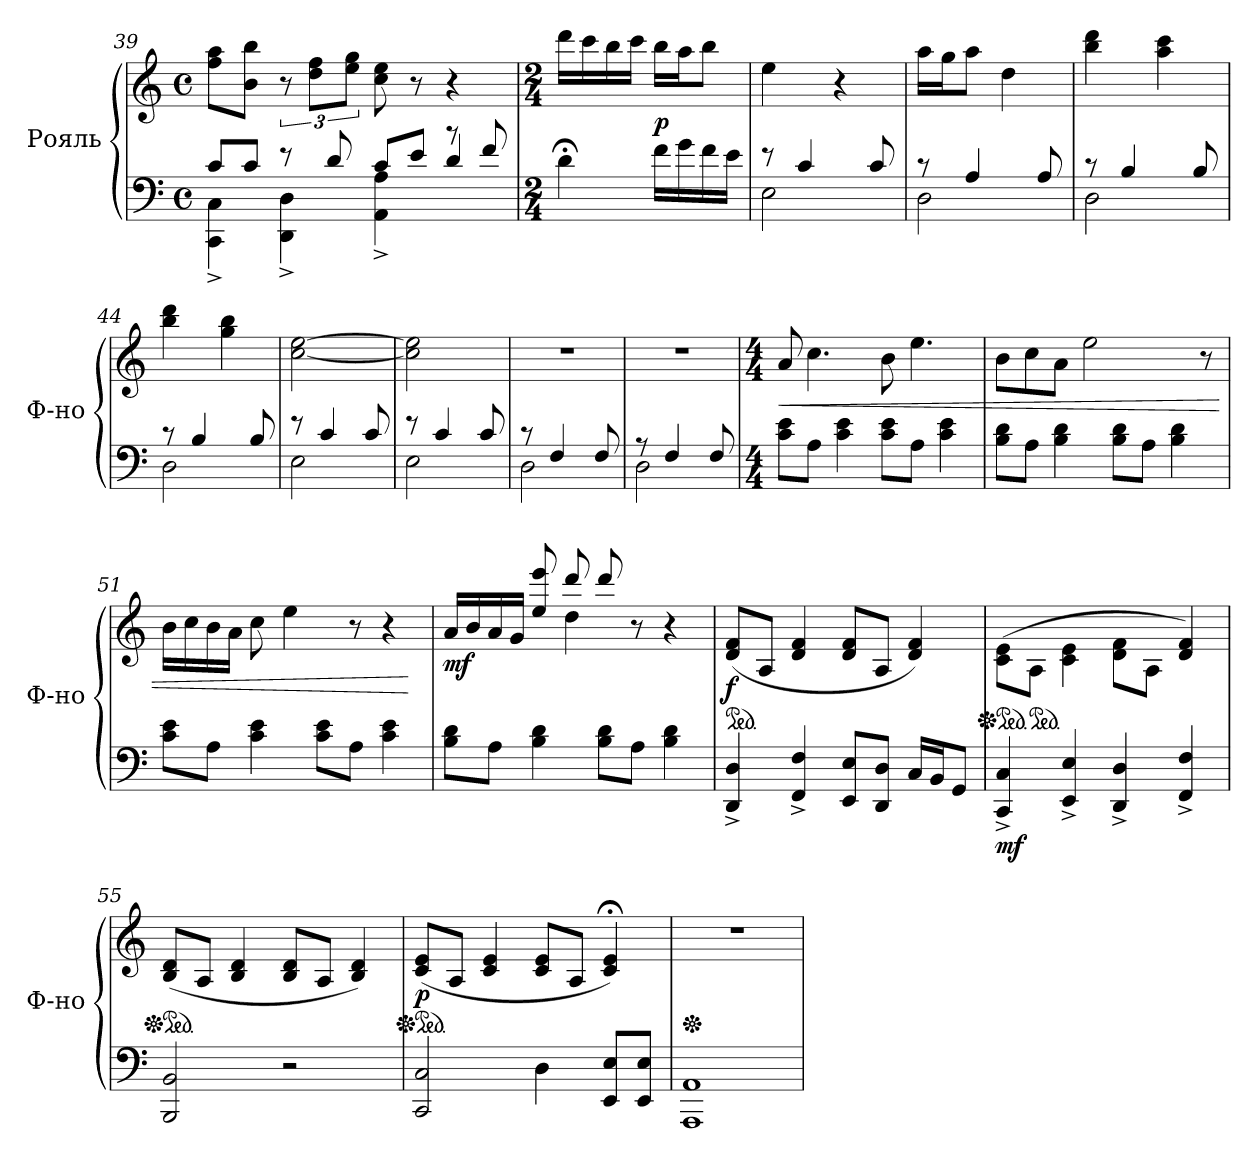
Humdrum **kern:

**kern	**kern	**dynam
*part1	*part1	*part1
*staff2	*staff1	*staff1/2
*I"Рояль	*	*
*I'Ф-но	*	*
!!LO:LB:g=z
*clefF4	*clefG2	*
*k[]	*k[]	*
*M4/4	*M4/4	*
*met(c)	*met(c)	*
=39	=39	=39
*^	*	*
8c/L	4CC\^ 4C\^	8ff\ 8aa\L	.
8c/J	.	8b\ 8bb\J	.
8r	4DD\^ 4D\^	12r	.
.	.	12dd\ 12ff\L	.
8d/	.	.	.
.	.	12ee\ 12gg\J	.
8c/L	4AA\^ 4A\^	8cc\ 8ee\	.
8e/J	.	8r	.
8r	4d/	4r	.
8f/	.	.	.
*v	*v	*	*
=40	=40	=40
*M2/4	*M2/4	*
*	*MM50	*
4d;<\	16ddd\LL	.
.	16ccc\	.
.	16bb\	.
.	16ccc\JJ	.
*	*MM90	*
!	!	!LO:DY:a=2
16f\LL	16bb\LL	p
16g\	16aa\J	.
16f\	8bb\J	.
16e\JJ	.	.
=41	=41	=41
*^	*	*
8r	2E\	4ee\	.
4c/	.	.	.
.	.	4r	.
8c/	.	.	.
=42	=42	=42	=42
8r	2D\	16aa\LL	.
.	.	16gg\J	.
4A/	.	8aa\J	.
.	.	4dd\	.
8A/	.	.	.
=43	=43	=43	=43
8r	2D\	4bb\ 4ddd\	.
4B/	.	.	.
.	.	4aa\ 4ccc\	.
8B/	.	.	.
=44	=44	=44	=44
8r	2D\	4bb\ 4ddd\	.
4B/	.	.	.
.	.	4gg\ 4bb\	.
8B/	.	.	.
!!LO:LB:g=z
=45	=45	=45	=45
8r	2E\	[2cc\ [2ee\	.
4c/	.	.	.
8c/	.	.	.
=46	=46	=46	=46
8r	2E\	2cc\] 2ee\]	.
4c/	.	.	.
8c/	.	.	.
=47	=47	=47	=47
8r	2D\	2r	.
4F/	.	.	.
8F/	.	.	.
=48	=48	=48	=48
8r	2D\	2r	.
4F/	.	.	.
8F/	.	.	.
*v	*v	*	*
=49	=49	=49
*M4/4	*M4/4	*
!	!	!LO:HP:b
8c\ 8e\L	8a/	<
8A\J	4.cc\	.
4c\ 4e\	.	.
8c\ 8e\L	8b\	.
8A\J	4.ee\	.
4c\ 4e\	.	.
=50	=50	=50
8B\ 8d\L	8b\L	.
8A\J	8cc\	.
4B\ 4d\	8a\J	.
.	2ee\	.
8B\ 8d\L	.	.
8A\J	.	.
4B\ 4d\	.	.
.	8r	.
=51	=51	=51
8c\ 8e\L	16b\LL	.
.	16cc\	.
8A\J	16b\	.
.	16a\JJ	.
4c\ 4e\	8cc\	.
.	4ee\	.
8c\ 8e\L	.	.
8A\J	8r	.
4c\ 4e\	4r	.
.	.	[
!!LO:LB:g=z
=52	=52	=52
*	*^	*
!	!	!	!LO:DY:b
8B\ 8d\L	16a/LL	4.ryy	mf
.	16b/	.	.
8A\J	16a/	.	.
.	16g/JJ	.	.
4B\ 4d\	8ee/ 8eee/	.	.
.	4dd\	8ddd/	.
8B\ 8d\L	.	8ddd/	.
8A\J	8r	4.ryy	.
4B\ 4d\	4r	.	.
*	*v	*v	*
=53	=53	=53
*	*ped	*
!	!	!LO:DY:b
4DD/^ 4D/^	(8d/ 8f/L	f
.	8A/J	.
4FF/^ 4F/^	4d/ 4f/	.
8EE/ 8E/L	8d/ 8f/L	.
8DD/ 8D/J	8A/J	.
16C/LL	4d/ 4f/)	.
16BB/J	.	.
8GG/J	.	.
=54	=54	=54
*	*Xped	*
*	*ped	*
!	!	!LO:DY:b=2
4CC/^ 4C/^	(8c\ 8e\L	mf
*	*ped	*
.	8A\J	.
4EE/^ 4E/^	4c\ 4e\	.
4DD/^ 4D/^	8d\ 8f\L	.
.	8A\J	.
4FF/^ 4F/^	4d/ 4f/)	.
=55	=55	=55
*	*Xped	*
*	*Xped	*
*	*ped	*
2BBB/ 2BB/	(8B/ 8d/L	.
.	8A/J	.
.	4B/ 4d/	.
2r	8B/ 8d/L	.
.	8A/J	.
.	4B/ 4d/)	.
!!LO:PB:g=z
=56	=56	=56
*	*Xped	*
*	*ped	*
*	*MM80	*
!	!	!LO:DY:b
2CC/ 2C/	(8c/ 8e/L	p
.	8A/J	.
*	*MM60	*
.	4c/ 4e/	.
4D\	8c/ 8e/L	.
*	*MM40	*
.	8A/J	.
8EE/ 8E/L	4c/;< 4e/;<)	.
8EE/ 8E/J	.	.
=57	=57	=57
*	*Xped	*
*	*MM80	*
1AAA 1AA	1r	.
=	=	=
*-	*-	*-
